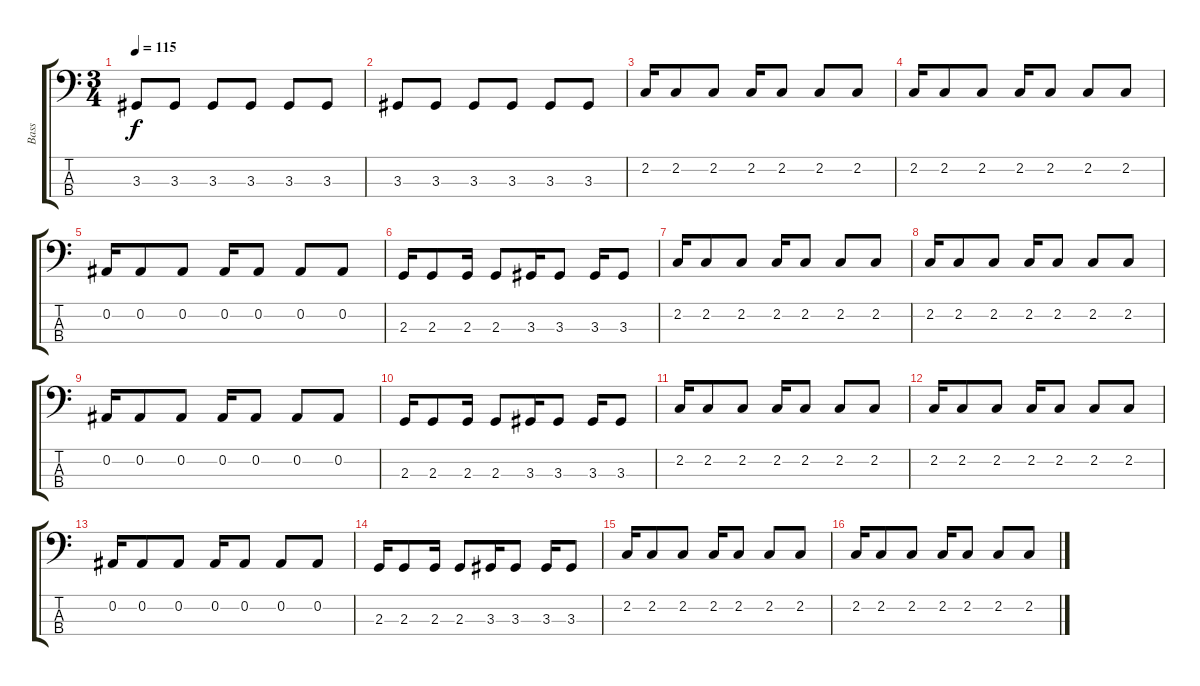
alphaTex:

\track ("Bass" "Bass") {instrument electricbassfinger}
\staff {score tabs}
\tuning (Eb2 Bb1 F1 C1) {hide}
\ts (3 4)
\tempo 115
\clef f4
\ks c
3.3.8{dy f} 3.3.8 3.3.8 3.3.8 3.3.8 3.3.8 |
3.3.8 3.3.8 3.3.8 3.3.8 3.3.8 3.3.8 |
2.2.16 2.2.8 2.2.8 2.2.16 2.2.8 2.2.8 2.2.8 |
2.2.16 2.2.8 2.2.8 2.2.16 2.2.8 2.2.8 2.2.8 |
0.2.16 0.2.8 0.2.8 0.2.16 0.2.8 0.2.8 0.2.8 |
2.3.16 2.3.8 2.3.16 2.3.8 3.3.16 3.3.8 3.3.16 3.3.8 |
2.2.16 2.2.8 2.2.8 2.2.16 2.2.8 2.2.8 2.2.8 |
2.2.16 2.2.8 2.2.8 2.2.16 2.2.8 2.2.8 2.2.8 |
0.2.16 0.2.8 0.2.8 0.2.16 0.2.8 0.2.8 0.2.8 |
2.3.16 2.3.8 2.3.16 2.3.8 3.3.16 3.3.8 3.3.16 3.3.8 |
2.2.16 2.2.8 2.2.8 2.2.16 2.2.8 2.2.8 2.2.8 |
2.2.16 2.2.8 2.2.8 2.2.16 2.2.8 2.2.8 2.2.8 |
0.2.16 0.2.8 0.2.8 0.2.16 0.2.8 0.2.8 0.2.8 |
2.3.16 2.3.8 2.3.16 2.3.8 3.3.16 3.3.8 3.3.16 3.3.8 |
2.2.16 2.2.8 2.2.8 2.2.16 2.2.8 2.2.8 2.2.8 |
2.2.16 2.2.8 2.2.8 2.2.16 2.2.8 2.2.8 2.2.8
